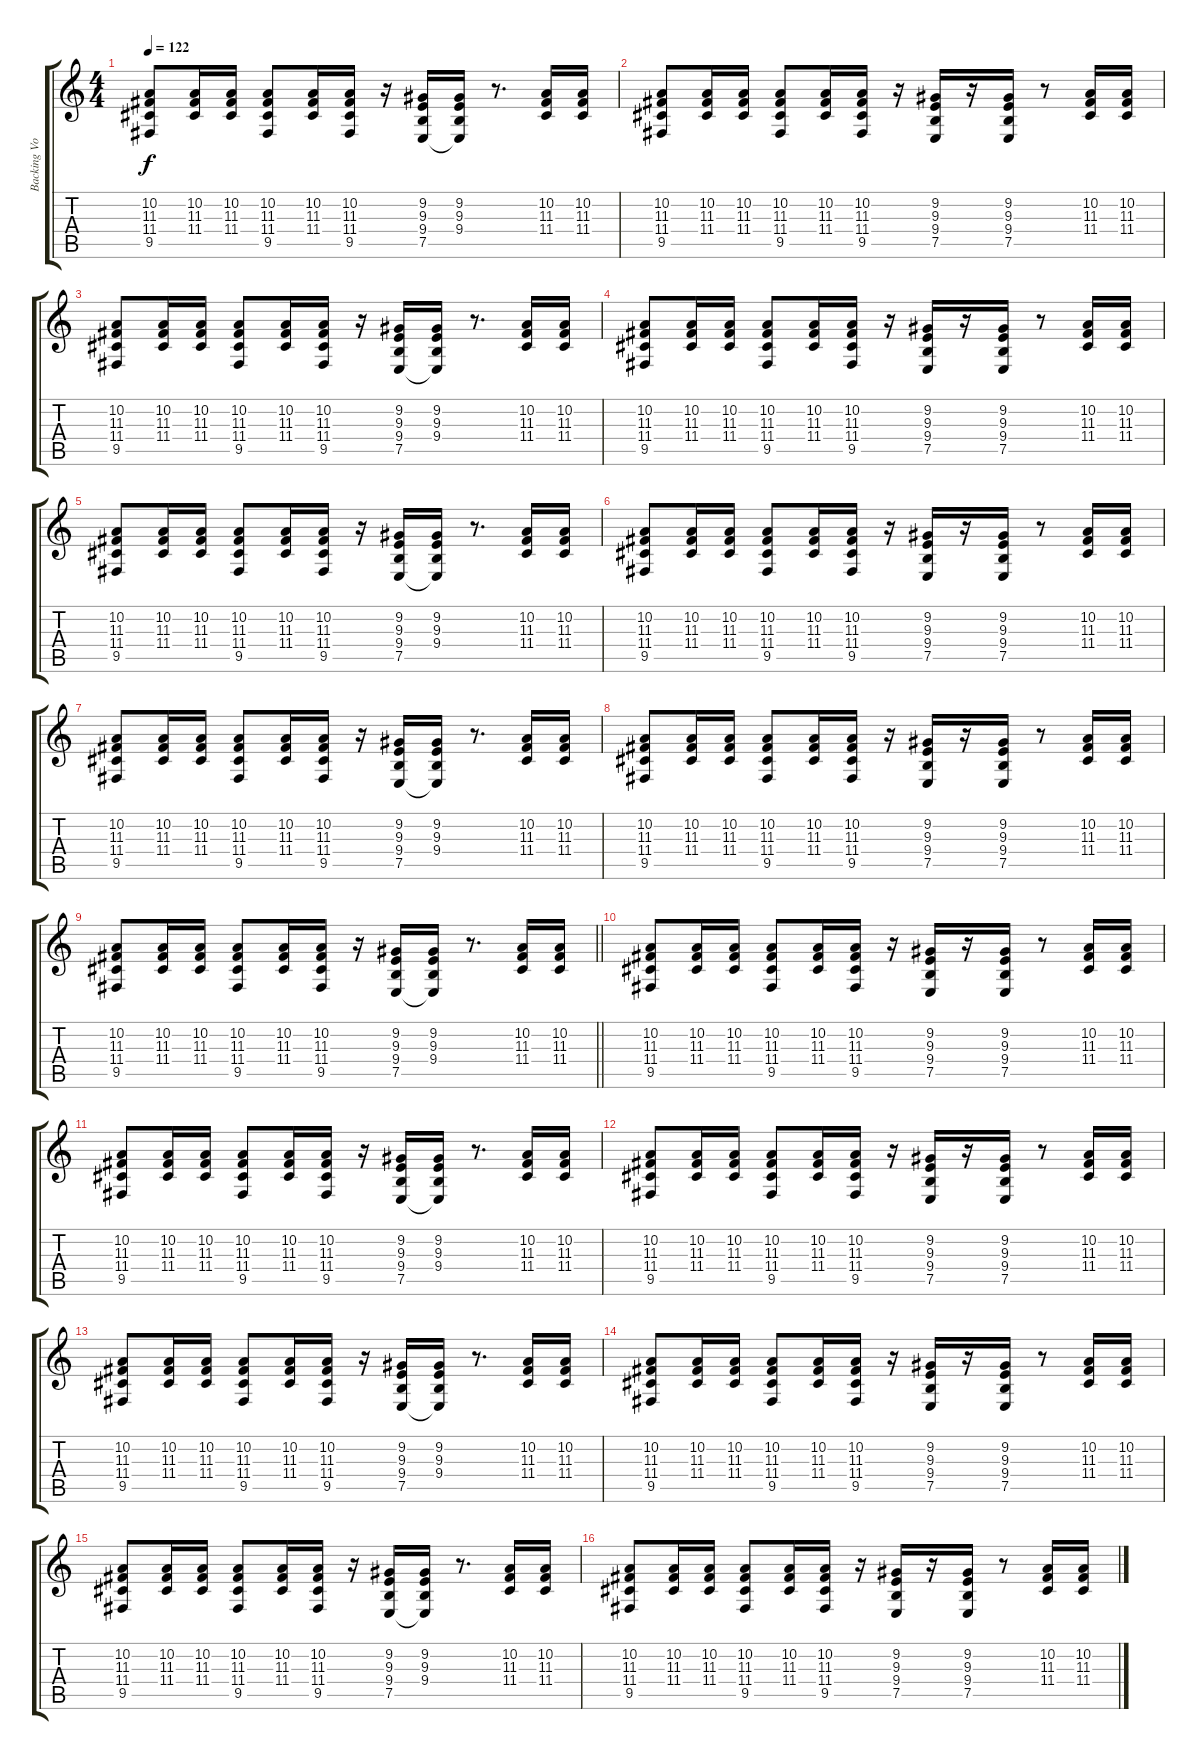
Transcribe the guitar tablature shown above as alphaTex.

\track ("Backing Vocals" "Backing Vo") {instrument tangoaccordion}
\staff {score tabs}
\tuning (E4 B3 G3 D3 A2 E2) {hide}
\ts (4 4)
\tempo 122
\clef g2
\ks c
(10.2 11.3 11.4 9.5).8{dy f} (10.2 11.3 11.4).16 (10.2 11.3 11.4).16 (10.2 11.3 11.4 9.5).8 (10.2 11.3 11.4).16 (10.2 11.3 11.4 9.5).16 r.16 (9.2 9.3 9.4 7.5).16 (9.2 9.3 9.4 7.5{t}).16 r.8{d} (10.2 11.3 11.4).16 (10.2 11.3 11.4).16 |
(10.2 11.3 11.4 9.5).8 (10.2 11.3 11.4).16 (10.2 11.3 11.4).16 (10.2 11.3 11.4 9.5).8 (10.2 11.3 11.4).16 (10.2 11.3 11.4 9.5).16 r.16 (9.2 9.3 9.4 7.5).16 r.16 (9.2 9.3 9.4 7.5).16 r.8 (10.2 11.3 11.4).16 (10.2 11.3 11.4).16 |
(10.2 11.3 11.4 9.5).8 (10.2 11.3 11.4).16 (10.2 11.3 11.4).16 (10.2 11.3 11.4 9.5).8 (10.2 11.3 11.4).16 (10.2 11.3 11.4 9.5).16 r.16 (9.2 9.3 9.4 7.5).16 (9.2 9.3 9.4 7.5{t}).16 r.8{d} (10.2 11.3 11.4).16 (10.2 11.3 11.4).16 |
(10.2 11.3 11.4 9.5).8 (10.2 11.3 11.4).16 (10.2 11.3 11.4).16 (10.2 11.3 11.4 9.5).8 (10.2 11.3 11.4).16 (10.2 11.3 11.4 9.5).16 r.16 (9.2 9.3 9.4 7.5).16 r.16 (9.2 9.3 9.4 7.5).16 r.8 (10.2 11.3 11.4).16 (10.2 11.3 11.4).16 |
(10.2 11.3 11.4 9.5).8 (10.2 11.3 11.4).16 (10.2 11.3 11.4).16 (10.2 11.3 11.4 9.5).8 (10.2 11.3 11.4).16 (10.2 11.3 11.4 9.5).16 r.16 (9.2 9.3 9.4 7.5).16 (9.2 9.3 9.4 7.5{t}).16 r.8{d} (10.2 11.3 11.4).16 (10.2 11.3 11.4).16 |
(10.2 11.3 11.4 9.5).8 (10.2 11.3 11.4).16 (10.2 11.3 11.4).16 (10.2 11.3 11.4 9.5).8 (10.2 11.3 11.4).16 (10.2 11.3 11.4 9.5).16 r.16 (9.2 9.3 9.4 7.5).16 r.16 (9.2 9.3 9.4 7.5).16 r.8 (10.2 11.3 11.4).16 (10.2 11.3 11.4).16 |
(10.2 11.3 11.4 9.5).8 (10.2 11.3 11.4).16 (10.2 11.3 11.4).16 (10.2 11.3 11.4 9.5).8 (10.2 11.3 11.4).16 (10.2 11.3 11.4 9.5).16 r.16 (9.2 9.3 9.4 7.5).16 (9.2 9.3 9.4 7.5{t}).16 r.8{d} (10.2 11.3 11.4).16 (10.2 11.3 11.4).16 |
(10.2 11.3 11.4 9.5).8 (10.2 11.3 11.4).16 (10.2 11.3 11.4).16 (10.2 11.3 11.4 9.5).8 (10.2 11.3 11.4).16 (10.2 11.3 11.4 9.5).16 r.16 (9.2 9.3 9.4 7.5).16 r.16 (9.2 9.3 9.4 7.5).16 r.8 (10.2 11.3 11.4).16 (10.2 11.3 11.4).16 |
\barLineRight lightlight
(10.2 11.3 11.4 9.5).8 (10.2 11.3 11.4).16 (10.2 11.3 11.4).16 (10.2 11.3 11.4 9.5).8 (10.2 11.3 11.4).16 (10.2 11.3 11.4 9.5).16 r.16 (9.2 9.3 9.4 7.5).16 (9.2 9.3 9.4 7.5{t}).16 r.8{d} (10.2 11.3 11.4).16 (10.2 11.3 11.4).16 |
\section ("" "")
(10.2 11.3 11.4 9.5).8{volume 4} (10.2 11.3 11.4).16 (10.2 11.3 11.4).16 (10.2 11.3 11.4 9.5).8 (10.2 11.3 11.4).16 (10.2 11.3 11.4 9.5).16 r.16 (9.2 9.3 9.4 7.5).16 r.16 (9.2 9.3 9.4 7.5).16 r.8 (10.2 11.3 11.4).16 (10.2 11.3 11.4).16 |
(10.2 11.3 11.4 9.5).8 (10.2 11.3 11.4).16 (10.2 11.3 11.4).16 (10.2 11.3 11.4 9.5).8 (10.2 11.3 11.4).16 (10.2 11.3 11.4 9.5).16 r.16 (9.2 9.3 9.4 7.5).16 (9.2 9.3 9.4 7.5{t}).16 r.8{d} (10.2 11.3 11.4).16 (10.2 11.3 11.4).16 |
(10.2 11.3 11.4 9.5).8 (10.2 11.3 11.4).16 (10.2 11.3 11.4).16 (10.2 11.3 11.4 9.5).8 (10.2 11.3 11.4).16 (10.2 11.3 11.4 9.5).16 r.16 (9.2 9.3 9.4 7.5).16 r.16 (9.2 9.3 9.4 7.5).16 r.8 (10.2 11.3 11.4).16 (10.2 11.3 11.4).16 |
(10.2 11.3 11.4 9.5).8 (10.2 11.3 11.4).16 (10.2 11.3 11.4).16 (10.2 11.3 11.4 9.5).8 (10.2 11.3 11.4).16 (10.2 11.3 11.4 9.5).16 r.16 (9.2 9.3 9.4 7.5).16 (9.2 9.3 9.4 7.5{t}).16 r.8{d} (10.2 11.3 11.4).16 (10.2 11.3 11.4).16 |
(10.2 11.3 11.4 9.5).8 (10.2 11.3 11.4).16 (10.2 11.3 11.4).16 (10.2 11.3 11.4 9.5).8 (10.2 11.3 11.4).16 (10.2 11.3 11.4 9.5).16 r.16 (9.2 9.3 9.4 7.5).16 r.16 (9.2 9.3 9.4 7.5).16 r.8 (10.2 11.3 11.4).16 (10.2 11.3 11.4).16 |
(10.2 11.3 11.4 9.5).8 (10.2 11.3 11.4).16 (10.2 11.3 11.4).16 (10.2 11.3 11.4 9.5).8 (10.2 11.3 11.4).16 (10.2 11.3 11.4 9.5).16 r.16 (9.2 9.3 9.4 7.5).16 (9.2 9.3 9.4 7.5{t}).16 r.8{d} (10.2 11.3 11.4).16 (10.2 11.3 11.4).16 |
(10.2 11.3 11.4 9.5).8 (10.2 11.3 11.4).16 (10.2 11.3 11.4).16 (10.2 11.3 11.4 9.5).8 (10.2 11.3 11.4).16 (10.2 11.3 11.4 9.5).16 r.16 (9.2 9.3 9.4 7.5).16 r.16 (9.2 9.3 9.4 7.5).16 r.8 (10.2 11.3 11.4).16 (10.2 11.3 11.4).16
